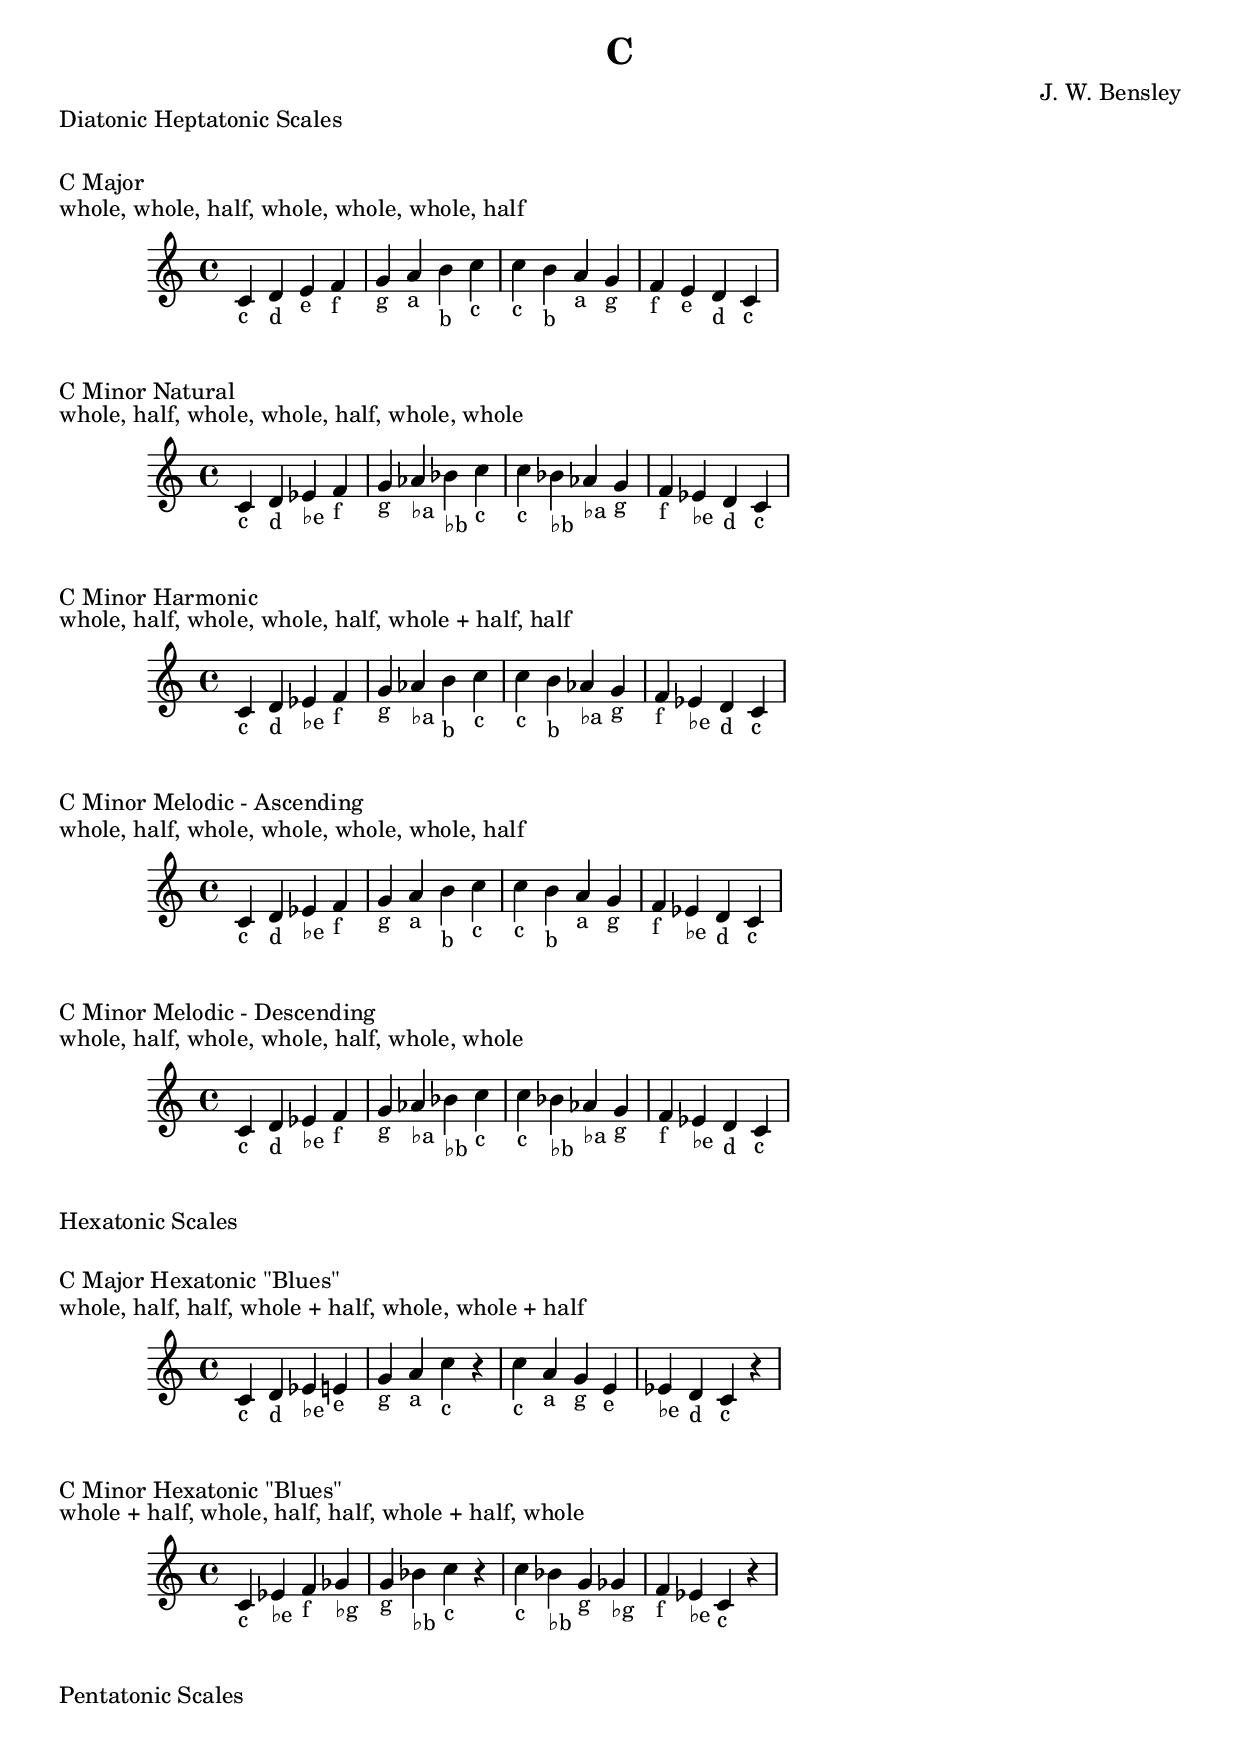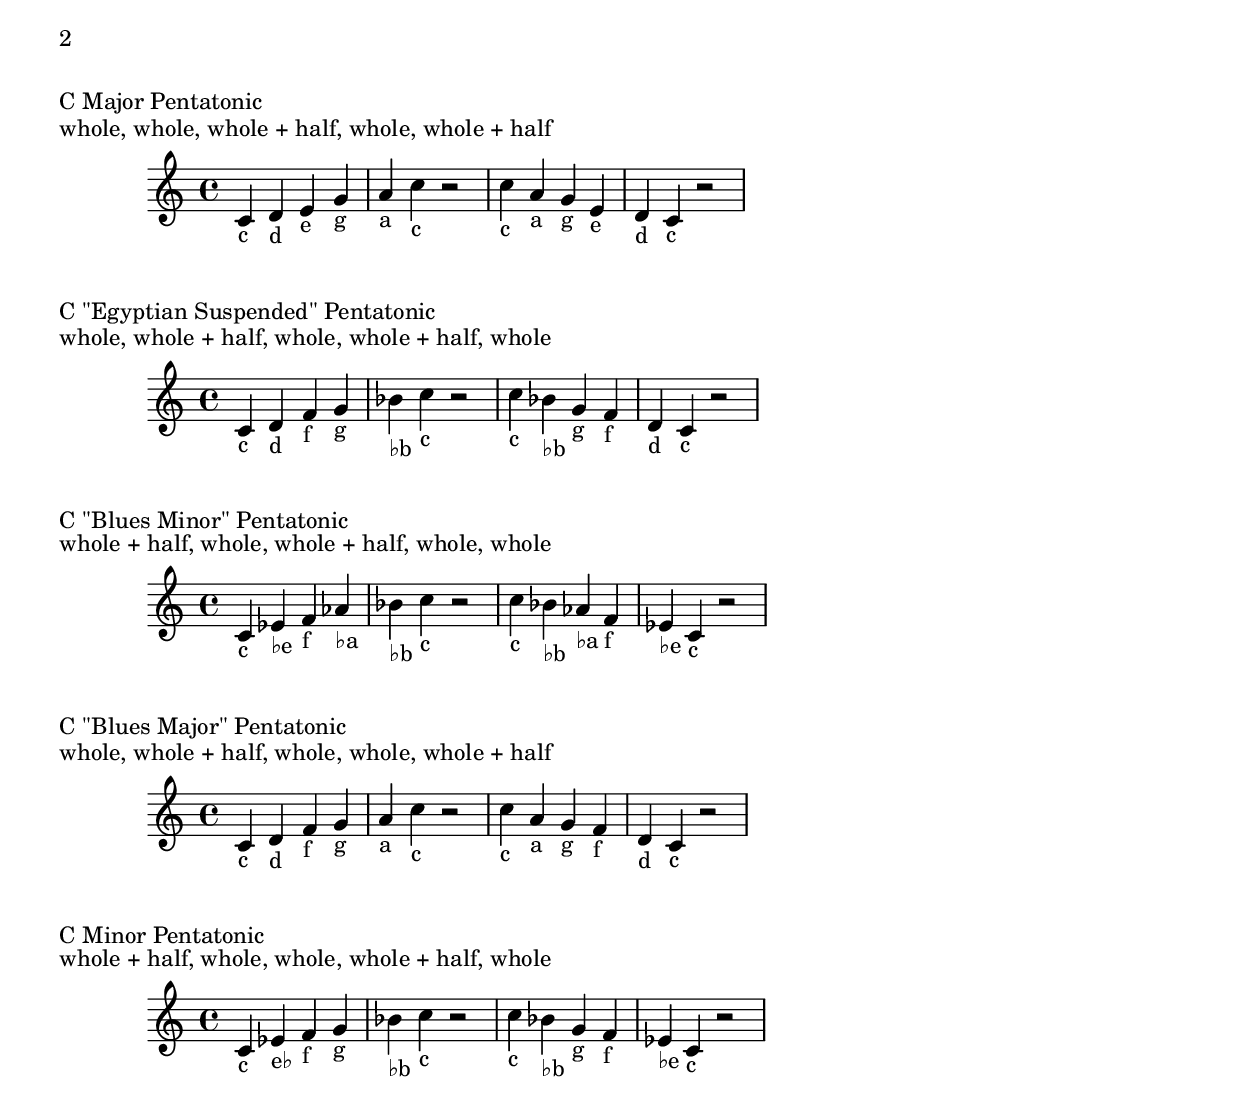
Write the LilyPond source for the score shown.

\version "2.18.2"
\language "english"

\header {
  title = "C"
  composer = "J. W. Bensley"
}

\markup { "Diatonic Heptatonic Scales" }
\markup { \vspace #1 }

\markup { "C Major" }
\markup { "whole, whole, half, whole, whole, whole, half" }
\score {
  \new PianoStaff {
    \clef "treble"
    c'4-"c"
    d'-"d"
    e'-"e"
    f'-"f"
    g'-"g"
    a'-"a"
    b'-"b"
    c''-"c" |
    c''-"c"
    b'-"b"
    a'-"a"
    g'-"g"
    f'-"f"
    e'-"e"
    d'-"d"
    c'-"c"
  }
}

\markup { "C Minor Natural" }
\markup { "whole, half, whole, whole, half, whole, whole" }
\score {
  \new PianoStaff {
    \clef "treble"
    c'4-"c"
    d'-"d"
    eflat'-"♭e"
    f'-"f"
    g'-"g"
    aflat'-"♭a"
    bflat'-"♭b"
    c''-"c" |
    c''-"c"
    bflat'-"♭b"
    aflat'-"♭a"
    g'-"g"
    f'-"f"
    eflat'-"♭e"
    d'-"d"
    c'-"c"
  }
}

\markup { "C Minor Harmonic" }
\markup { "whole, half, whole, whole, half, whole + half, half" }
\score {
  \new PianoStaff {
    \clef "treble"
    c'4-"c"
    d'-"d"
    eflat'-"♭e"
    f'-"f"
    g'-"g"
    aflat'-"♭a"
    b'-"b"
    c''-"c" |
    c''-"c"
    b'-"b"
    aflat'-"♭a"
    g'-"g"
    f'-"f"
    eflat'-"♭e"
    d'-"d"
    c'-"c"
  }
}

\markup { "C Minor Melodic - Ascending" }
\markup { "whole, half, whole, whole, whole, whole, half" }
\score {
  \new PianoStaff {
    \clef "treble"
    c'4-"c"
    d'-"d"
    eflat'-"♭e"
    f'-"f"
    g'-"g"
    a'-"a"
    b'-"b"
    c''-"c" |
    c''-"c"
    b'-"b"
    a'-"a"
    g'-"g"
    f'-"f"
    eflat'-"♭e"
    d'-"d"
    c'-"c"
  }
}

\markup { "C Minor Melodic - Descending" }
\markup { "whole, half, whole, whole, half, whole, whole" }
\score {
  \new PianoStaff {
    \clef "treble"
    c'4-"c"
    d'-"d"
    eflat'-"♭e"
    f'-"f"
    g'-"g"
    aflat'-"♭a"
    bflat'-"♭b"
    c''-"c" |
    c''-"c"
    bflat'-"♭b"
    aflat'-"♭a"
    g'-"g"
    f'-"f"
    eflat'-"♭e"
    d'-"d"
    c'-"c"
  }
}

\markup { "Hexatonic Scales" }
\markup { \vspace #1 }

\markup { "C Major Hexatonic \"Blues\"" }
\markup { "whole, half, half, whole + half, whole, whole + half" }
\score {
  \new PianoStaff {
    \clef "treble"
    c'4-"c"
    d'-"d"
    eflat'-"♭e"
    e'-"e"
    g'-"g"
    a'-"a"
    c''-"c" r4 |
    c''-"c"
    a'-"a"
    g'-"g"
    e'-"e"
    eflat'-"♭e"
    d'-"d"
    c'-"c" r4
  }
}

\markup { "C Minor Hexatonic \"Blues\"" }
\markup { "whole + half, whole, half, half, whole + half, whole" }
\score {
  \new PianoStaff {
    \clef "treble"
    c'4-"c"
    eflat'-"♭e"
    f'-"f"
    gflat'-"♭g"
    g'-"g"
    bflat'-"♭b"
    c''-"c" r4 |
    c''-"c"
    bflat'-"♭b"
    g'-"g"
    gflat'-"♭g"
    f'-"f"
    eflat'-"♭e"
    c'-"c" r4
  }
}


\markup { "Pentatonic Scales" }
\markup { \vspace #1 }

\markup { "C Major Pentatonic" }
\markup { "whole, whole, whole + half, whole, whole + half" }
\score {
  \new PianoStaff {
    \clef "treble"
    c'4-"c"
    d'-"d"
    e'-"e"
    g'-"g"
    a'-"a"
    c''-"c" r2 |
    c''4-"c"
    a'-"a"
    g'-"g"
    e'-"e"
    d'-"d"
    c'-"c" r2
  }
}

\markup { "C \"Egyptian Suspended\" Pentatonic" }
\markup { "whole, whole + half, whole, whole + half, whole" }
\score {
  \new PianoStaff {
    \clef "treble"
    c'4-"c"
    d'-"d"
    f'-"f"
    g'-"g"
    bflat'-"♭b"
    c''-"c" r2 |
    c''4-"c"
    bflat'-"♭b"
    g'-"g"
    f'-"f"
    d'-"d"
    c'-"c" r2
  }
}

\markup { "C \"Blues Minor\" Pentatonic" }
\markup { "whole + half, whole, whole + half, whole, whole" }
\score {
  \new PianoStaff {
    \clef "treble"
    c'4-"c"
    eflat'-"♭e"
    f'-"f"
    aflat'-"♭a"
    bflat'-"♭b"
    c''-"c" r2 |
    c''4-"c"
    bflat'-"♭b"
    aflat'-"♭a"
    f'-"f"
    eflat'-"♭e"
    c'-"c" r2
  }
}

\markup { "C \"Blues Major\" Pentatonic" }
\markup { "whole, whole + half, whole, whole, whole + half" }
\score {
  \new PianoStaff {
    \clef "treble"
    c'4-"c"
    d'-"d"
    f'-"f"
    g'-"g"
    a'-"a"
    c''-"c" r2 |
    c''4-"c"
    a'-"a"
    g'-"g"
    f'-"f"
    d'-"d"
    c'-"c" r2
  }
}

\markup { "C Minor Pentatonic" }
\markup { "whole + half, whole, whole, whole + half, whole" }
\score {
  \new PianoStaff {
    \clef "treble"
    c'4-"c"
    eflat'-"e♭"
    f'-"f"
    g'-"g"
    bflat'-"♭b"
    c''-"c" r2 |
    c''4-"c"
    bflat'-"♭b"
    g'-"g"
    f'-"f"
    eflat'-"♭e"
    c'-"c" r2
  }
}